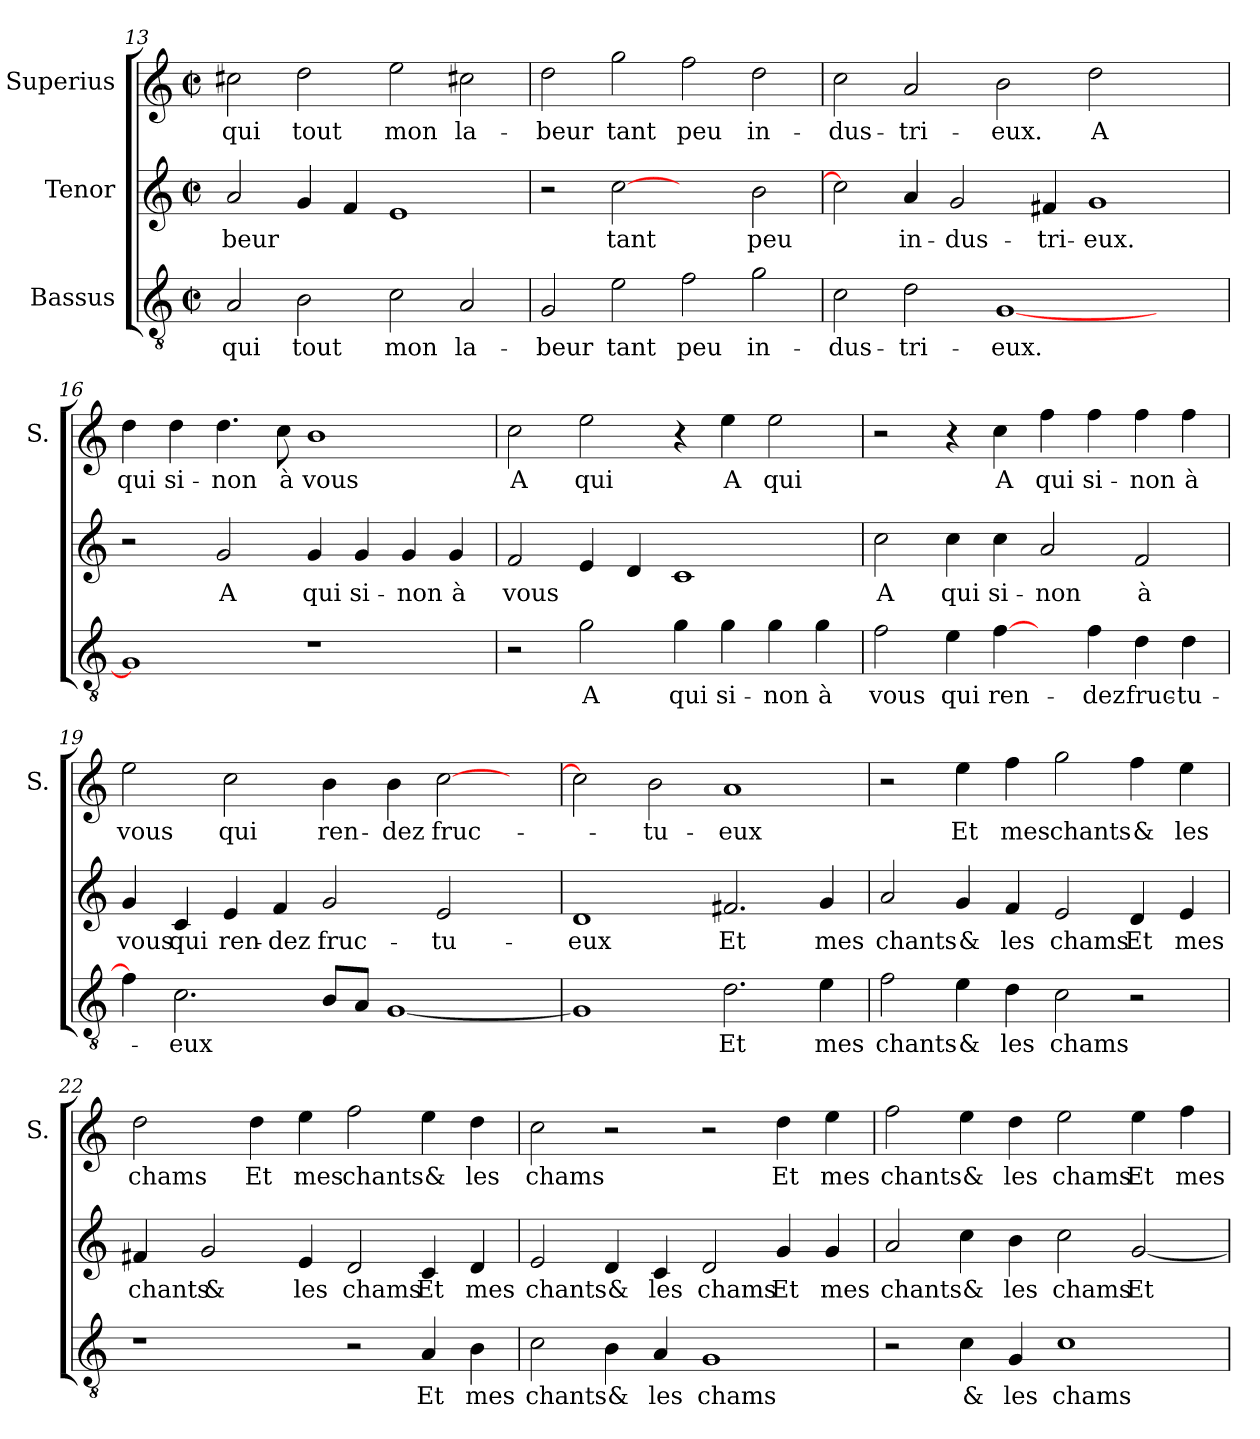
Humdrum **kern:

**kern	**text	**kern	**text	**kern	**text
*part3	*part3	*part2	*part2	*part1	*part1
*staff3	*staff3	*staff2	*staff2	*staff1	*staff1
*I"Bassus	*	*I"Tenor	*	*I"Superius	*
*	*	*	*	*I'S.	*
*clefGv2	*	*clefG2	*	*clefG2	*
*k[]	*	*k[]	*	*k[]	*
*C:	*	*C:	*	*C:	*
*M2/2	*	*M2/2	*	*M2/2	*
*met(c|)	*	*met(c|)	*	*met(c|)	*
=13	=13	=13	=13	=13	=13
2A/	qui	2a/	-beur	2cc#X\	qui
2B\	tout	4g/	.	2dd\	tout
.	.	4f/	.	.	.
2c\	mon	1e/	.	2ee\	mon
2A/	la-	.	.	2cc#X\	la-
=14	=14	=14	=14	=14	=14
2G/	-beur	2r	.	2dd\	-beur
2e\	tant	[2cc\	tant	2gg\	tant
2f\	peu	2ryy	.	2ff\	peu
2g\	in-	2b\	peu	2dd\	in-
=15	=15	=15	=15	=15	=15
2c\	-dus-	2cc\]	.	2cc\	-dus-
2d\	-tri-	4a/	in-	2a/	-tri-
.	.	2g/	-dus-	.	.
[1G/	-eux.	.	.	2b\	-eux.
.	.	4f#X/	-tri-	.	.
.	.	1g/	-eux.	2dd\	A
2ryy	.	.	.	2ryy	.
=16	=16	=16	=16	=16	=16
1G/]	.	2r	.	4dd\	qui
.	.	.	.	4dd\	si-
.	.	2g/	A	4.dd\	-non
.	.	.	.	8cc\	à
1r	.	4g/	qui	1b\	vous
.	.	4g/	si-	.	.
.	.	4g/	-non	.	.
.	.	4g/	à	.	.
!!LO:LB:g=z
=17	=17	=17	=17	=17	=17
2r	.	2f/	vous	2cc\	A
2g\	A	4e/	.	2ee\	qui
.	.	4d/	.	.	.
4g\	qui	1c/	.	4r	.
4g\	si-	.	.	4ee\	A
4g\	-non	.	.	2ee\	qui
4g\	à	.	.	.	.
=18	=18	=18	=18	=18	=18
2f\	vous	2cc\	A	2r	.
4e\	qui	4cc\	qui	4r	.
[4f\	ren-	4cc\	si-	4cc\	A
4ryy	.	2a/	-non	4ff\	qui
4f\	-dez	.	.	4ff\	si-
4d\	fruc-	2f/	à	4ff\	-non
4d\	-tu-	.	.	4ff\	à
=19	=19	=19	=19	=19	=19
4f\]	.	4g/	vous	2ee\	vous
2.c\	-eux	4c/	qui	.	.
.	.	4e/	ren-	2cc\	qui
.	.	4f/	-dez	.	.
8B/L	.	2g/	fruc-	4b\	ren-
8A/J	.	.	.	.	.
[1G/	.	.	.	4b\	-dez
.	.	2e/	-tu-	[2cc\	fruc-
.	.	4ryy	.	4ryy	.
=20	=20	=20	=20	=20	=20
1G/]	.	1d/	-eux	2cc\]	.
.	.	.	.	2b\	-tu-
2.d\	Et	2.f#X/	Et	1a/	-eux
4e\	mes	4g/	mes	.	.
!!LO:PB:g=z
=21	=21	=21	=21	=21	=21
2f\	chants	2a/	chants	2r	.
4e\	&	4g/	&	4ee\	Et
4d\	les	4f/	les	4ff\	mes
2c\	chams	2e/	chams	2gg\	chants
2r	.	4d/	Et	4ff\	&
.	.	4e/	mes	4ee\	les
=22	=22	=22	=22	=22	=22
1r	.	4f#X/	chants	2dd\	chams
.	.	2g/	&	.	.
.	.	.	.	4dd\	Et
.	.	4e/	les	4ee\	mes
2r	.	2d/	chams	2ff\	chants
4A/	Et	4c/	Et	4ee\	&
4B\	mes	4d/	mes	4dd\	les
=23	=23	=23	=23	=23	=23
2c\	chants	2e/	chants	2cc\	chams
4B\	&	4d/	&	2r	.
4A/	les	4c/	les	.	.
1G/	chams	2d/	chams	2r	.
.	.	4g/	Et	4dd\	Et
.	.	4g/	mes	4ee\	mes
=24	=24	=24	=24	=24	=24
2r	.	2a/	chants	2ff\	chants
4c\	&	4cc\	&	4ee\	&
4G/	les	4b\	les	4dd\	les
1c\	chams	2cc\	chams	2ee\	chams
.	.	[2g/	Et	4ee\	Et
.	.	.	.	4ff\	mes
=	=	=	=	=	=
*-	*-	*-	*-	*-	*-
